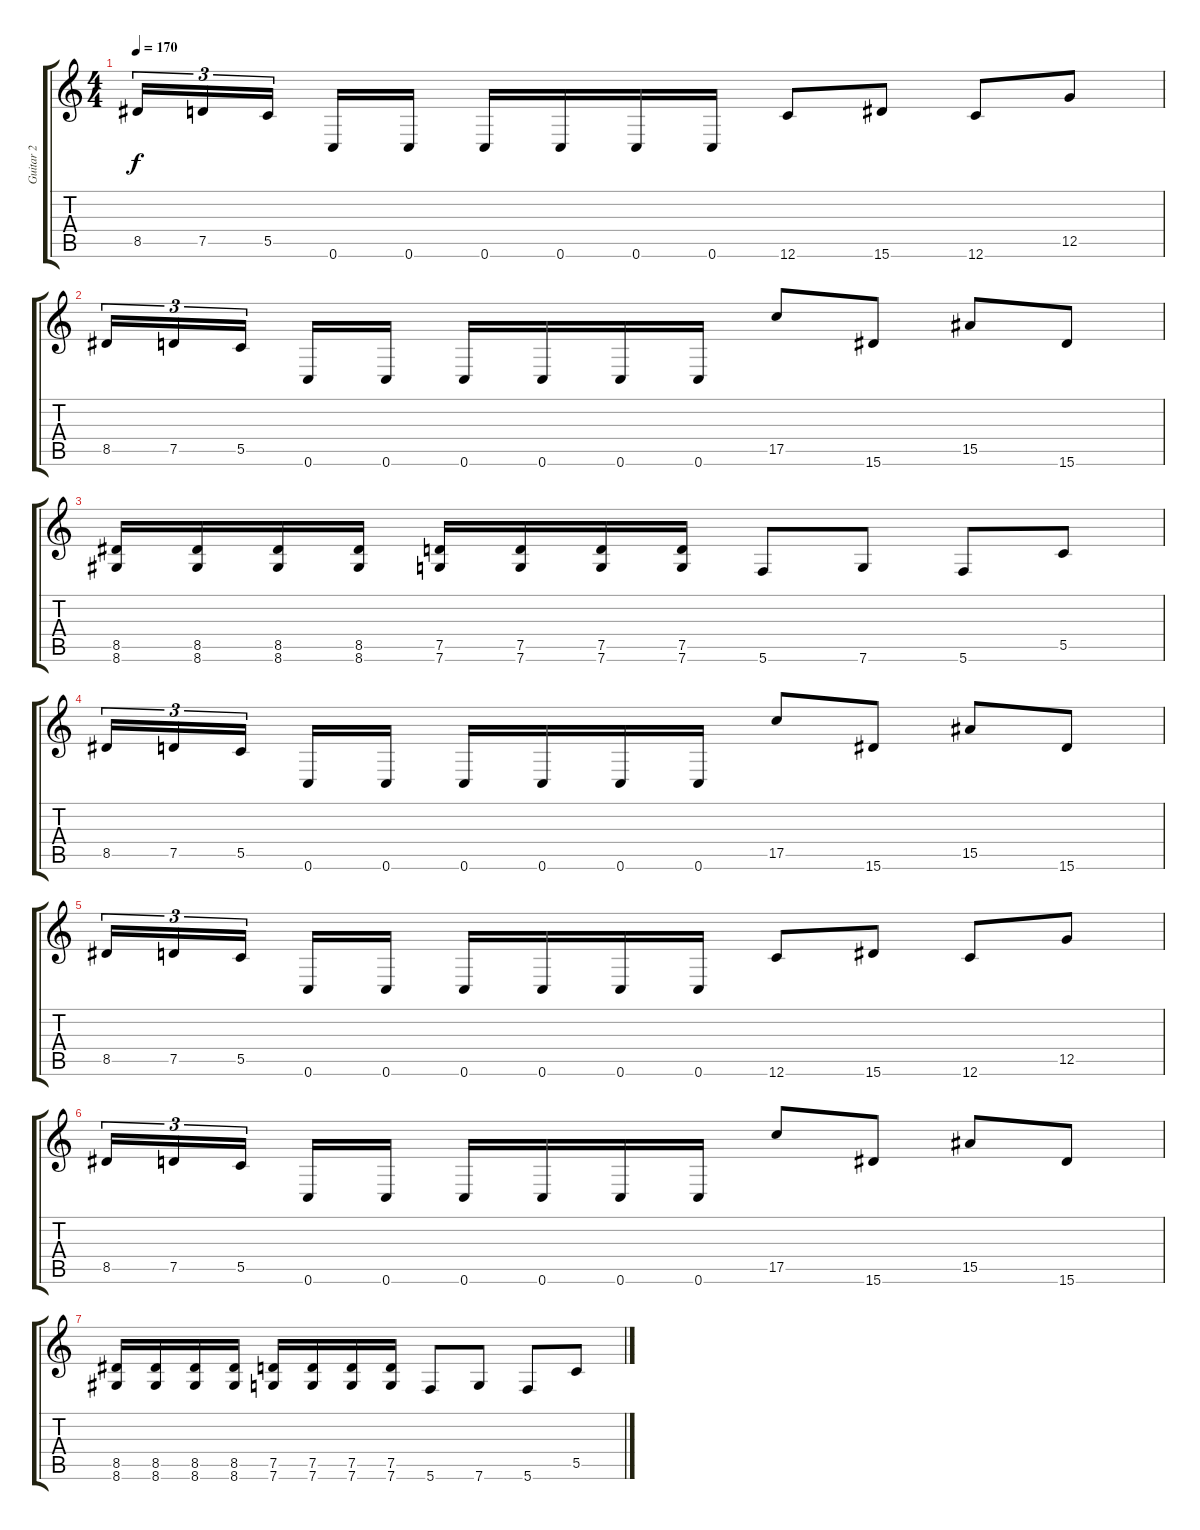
\track ("Guitar 2" "Guitar 2") {instrument distortionguitar}
\staff {score tabs}
\tuning (D4 A3 F3 C3 G2 C2) {hide}
\ts (4 4)
\tempo 170
\clef g2
\ks c
8.5.16{tu (3 2) dy f} 7.5.16{tu (3 2)} 5.5.16{tu (3 2) beam splitsecondary} 0.6.16 0.6.16 0.6.16 0.6.16 0.6.16 0.6.16 12.6.8 15.6.8 12.6.8 12.5.8 |
8.5.16{tu (3 2)} 7.5.16{tu (3 2)} 5.5.16{tu (3 2) beam splitsecondary} 0.6.16 0.6.16 0.6.16 0.6.16 0.6.16 0.6.16 17.5.8 15.6.8 15.5.8 15.6.8 |
(8.5 8.6).16 (8.5 8.6).16 (8.5 8.6).16 (8.5 8.6).16 (7.5 7.6).16 (7.5 7.6).16 (7.5 7.6).16 (7.5 7.6).16 5.6.8 7.6.8 5.6.8 5.5.8 |
8.5.16{tu (3 2)} 7.5.16{tu (3 2)} 5.5.16{tu (3 2) beam splitsecondary} 0.6.16 0.6.16 0.6.16 0.6.16 0.6.16 0.6.16 17.5.8 15.6.8 15.5.8 15.6.8 |
8.5.16{tu (3 2)} 7.5.16{tu (3 2)} 5.5.16{tu (3 2) beam splitsecondary} 0.6.16 0.6.16 0.6.16 0.6.16 0.6.16 0.6.16 12.6.8 15.6.8 12.6.8 12.5.8 |
8.5.16{tu (3 2)} 7.5.16{tu (3 2)} 5.5.16{tu (3 2) beam splitsecondary} 0.6.16 0.6.16 0.6.16 0.6.16 0.6.16 0.6.16 17.5.8 15.6.8 15.5.8 15.6.8 |
(8.5 8.6).16 (8.5 8.6).16 (8.5 8.6).16 (8.5 8.6).16 (7.5 7.6).16 (7.5 7.6).16 (7.5 7.6).16 (7.5 7.6).16 5.6.8 7.6.8 5.6.8 5.5.8
